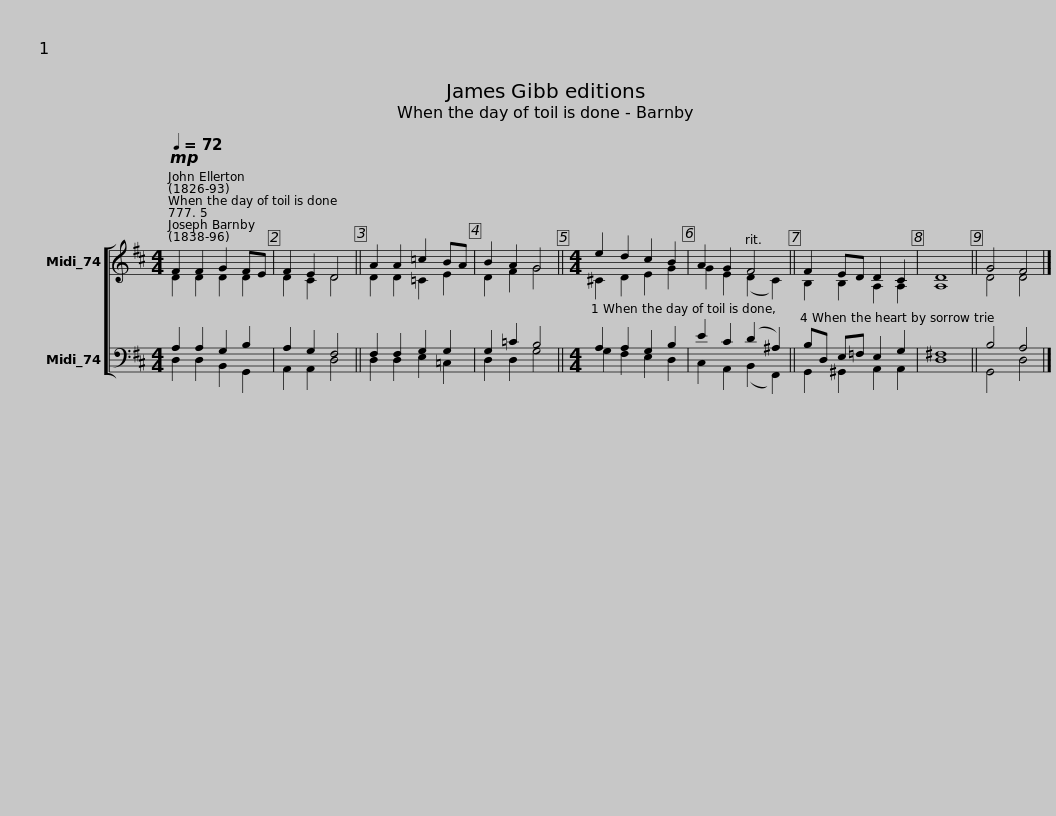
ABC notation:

X:1
%%score [ ( 1 2 ) ( 3 4 ) ]
L:1/8
Q:1/4=72
M:4/4
I:linebreak $
K:D
V:1 treble
V:2 treble
V:3 bass
V:4 bass
V:1
!mp! F2 F2 G2 FE | F2 E2 D4 || A2 A2 =c2 BA | B2 A2 G4 ||$[M:4/4] e2 d2 c2 B2 | %5
 A2 G2 F4 || F2 ED D2 C2 | D8 || G4 F4 |] %9
V:2
 D2 D2 D2 D2 | D2 C2 D4 || D2 D2 =C2 E2 | D2 F2 G4 ||$[M:4/4] !courtesy!^C2 D2 E2 G2 | %5
 G2 E2 (D2 C2) || B,2 B,2 A,2 A,2 | A,8 || D4 D4 |] %9
V:3
 A,2 A,2 G,2 B,2 | A,2 G,2 F,4 || F,2 F,2 G,2 G,2 | G,2 =C2 B,4 ||$[M:4/4] A,2 A,2 G,2 B,2 | %5
 E2 C2 (D2 ^A,2) || B,D, E,=F, E,2 G,2 | ^F,8 || B,4 A,4 |] %9
V:4
 D,2 D,2 B,,2 G,,2 | A,,2 A,,2 D,4 || D,2 D,2 E,2 =C,2 | D,2 D,2 G,4 ||$[M:4/4] G,2 F,2 E,2 D,2 | %5
 C,2 A,,2 (B,,2 F,,2) || G,,2 ^G,,2 A,,2 A,,2 | D,8 || G,,4 D,4 |] %9
